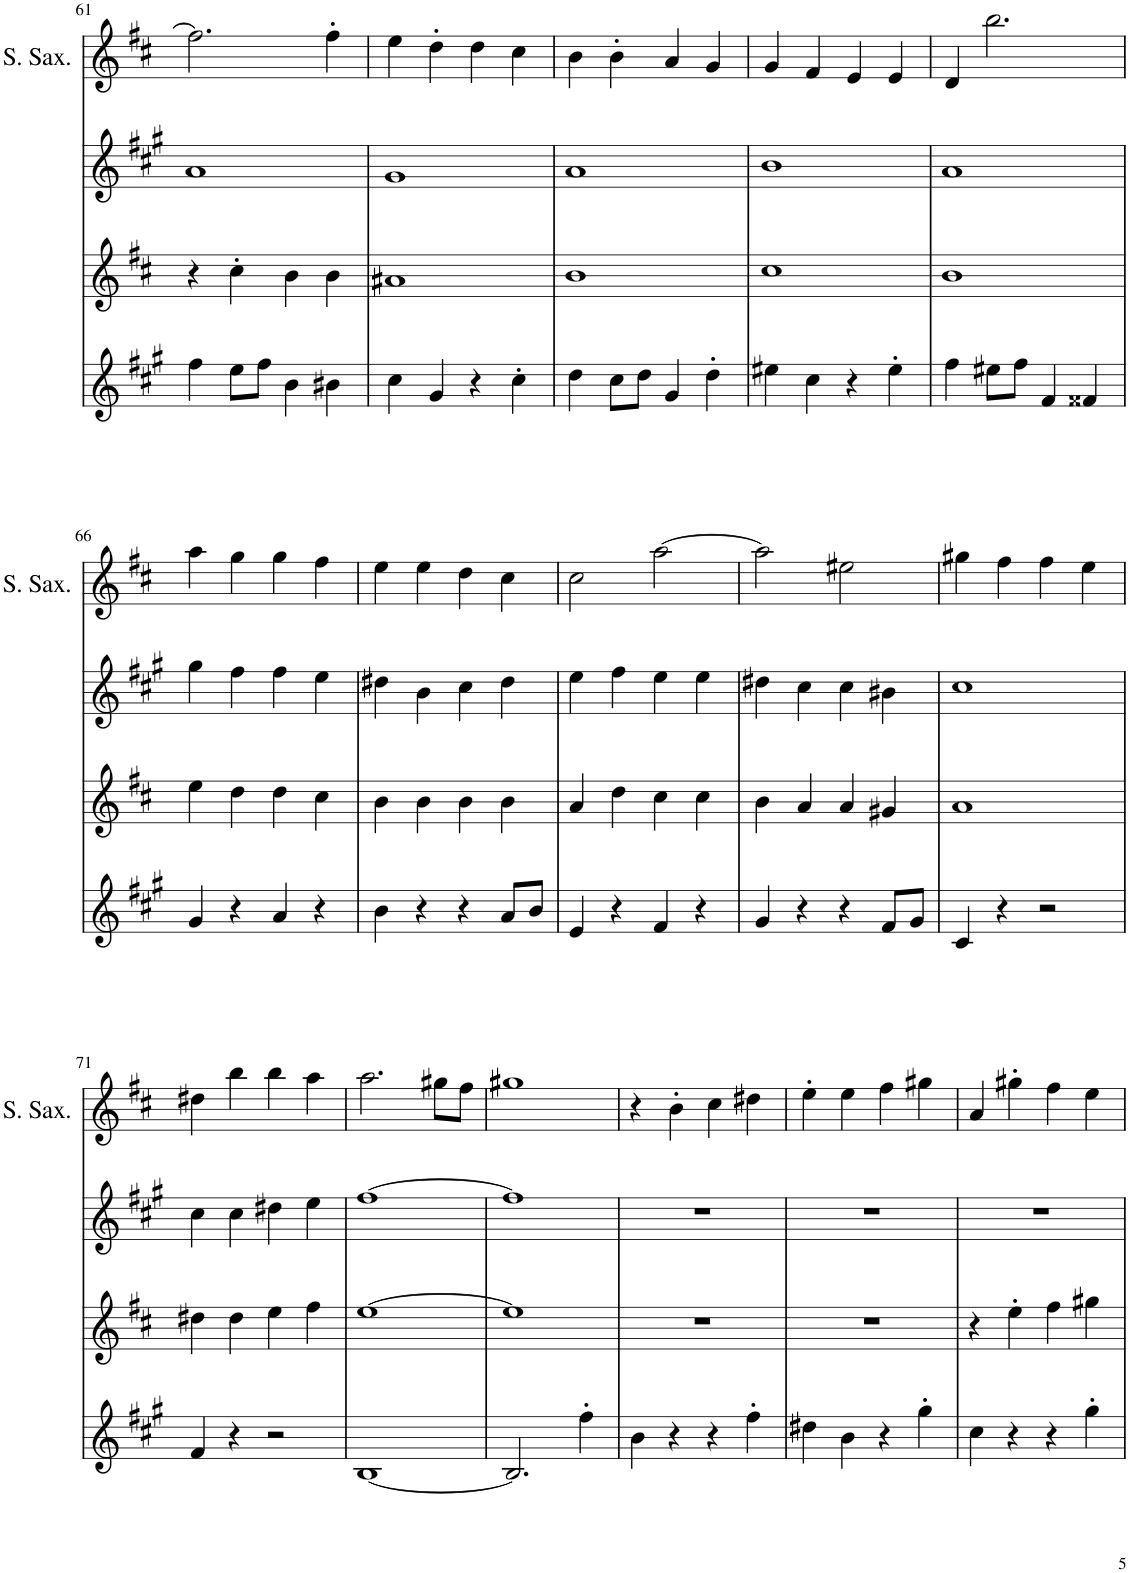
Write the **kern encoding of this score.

**kern	**kern	**kern	**kern
*part4	*part3	*part2	*part1
*staff4	*staff3	*staff2	*staff1
*I"Baritone Saxophone	*I"Tenor Saxophone	*I"Alto Saxophone	*I"Soprano Saxophone
*	*	*	*I'S. Sax.
!!LO:PB:g=z
*clefG2	*clefG2	*clefG2	*clefG2
*Trd12c21	*Trd8c14	*Trd5c9	*Trd1c2
*k[f#c#g#]	*k[f#c#]	*k[f#c#g#]	*k[f#c#]
*M4/4	*M4/4	*M4/4	*M4/4
=61	=61	=61	=61
4ff#\	4r	1a	2.ff#\]
8ee\L	4cc#'\	.	.
8ff#\J	.	.	.
4b\	4b\	.	.
4b#X\	4b\	.	4ff#'\
=62	=62	=62	=62
4cc#\	1a#X	1g#	4ee\
4g#/	.	.	4dd'\
4r	.	.	4dd\
4cc#'\	.	.	4cc#\
=63	=63	=63	=63
4dd\	1b	1a	4b\
8cc#\L	.	.	4b'\
8dd\J	.	.	.
4g#/	.	.	4a/
4dd'\	.	.	4g/
=64	=64	=64	=64
4ee#X\	1cc#	1b	4g/
4cc#\	.	.	4f#/
4r	.	.	4e/
4ee#'\	.	.	4e/
=65	=65	=65	=65
4ff#\	1b	1a	4d/
8ee#X\L	.	.	2.bb\
8ff#\J	.	.	.
4f#/	.	.	.
4f##X/	.	.	.
!!LO:LB:g=z
=66	=66	=66	=66
4g#/	4ee\	4gg#\	4aa\
4r	4dd\	4ff#\	4gg\
4a/	4dd\	4ff#\	4gg\
4r	4cc#\	4ee\	4ff#\
=67	=67	=67	=67
4b\	4b\	4dd#X\	4ee\
4r	4b\	4b\	4ee\
4r	4b\	4cc#\	4dd\
8a/L	4b\	4dd#\	4cc#\
8b/J	.	.	.
=68	=68	=68	=68
4e/	4a/	4ee\	2cc#\
4r	4dd\	4ff#\	.
4f#/	4cc#\	4ee\	[2aa\
4r	4cc#\	4ee\	.
=69	=69	=69	=69
4g#/	4b\	4dd#X\	2aa\]
4r	4a/	4cc#\	.
4r	4a/	4cc#\	2ee#X\
8f#/L	4g#X/	4b#X\	.
8g#/J	.	.	.
=70	=70	=70	=70
4c#/	1a	1cc#	4gg#X\
4r	.	.	4ff#\
2r	.	.	4ff#\
.	.	.	4ee\
!!LO:LB:g=z
=71	=71	=71	=71
4f#/	4dd#X\	4cc#\	4dd#X\
4r	4dd#\	4cc#\	4bb\
2r	4ee\	4dd#X\	4bb\
.	4ff#\	4ee\	4aa\
=72	=72	=72	=72
[1B	[1ee	[1ff#	2.aa\
.	.	.	8gg#X\L
.	.	.	8ff#\J
=73	=73	=73	=73
2.B/]	1ee]	1ff#]	1gg#X
4ff#'\	.	.	.
=74	=74	=74	=74
4b\	1r	1r	4r
4r	.	.	4b'\
4r	.	.	4cc#\
4ff#'\	.	.	4dd#X\
=75	=75	=75	=75
4dd#X\	1r	1r	4ee'\
4b\	.	.	4ee\
4r	.	.	4ff#\
4gg#'\	.	.	4gg#X\
=76	=76	=76	=76
4cc#\	4r	1r	4a/
4r	4ee'\	.	4gg#X'\
4r	4ff#\	.	4ff#\
4gg#'\	4gg#X\	.	4ee\
=	=	=	=
*-	*-	*-	*-
